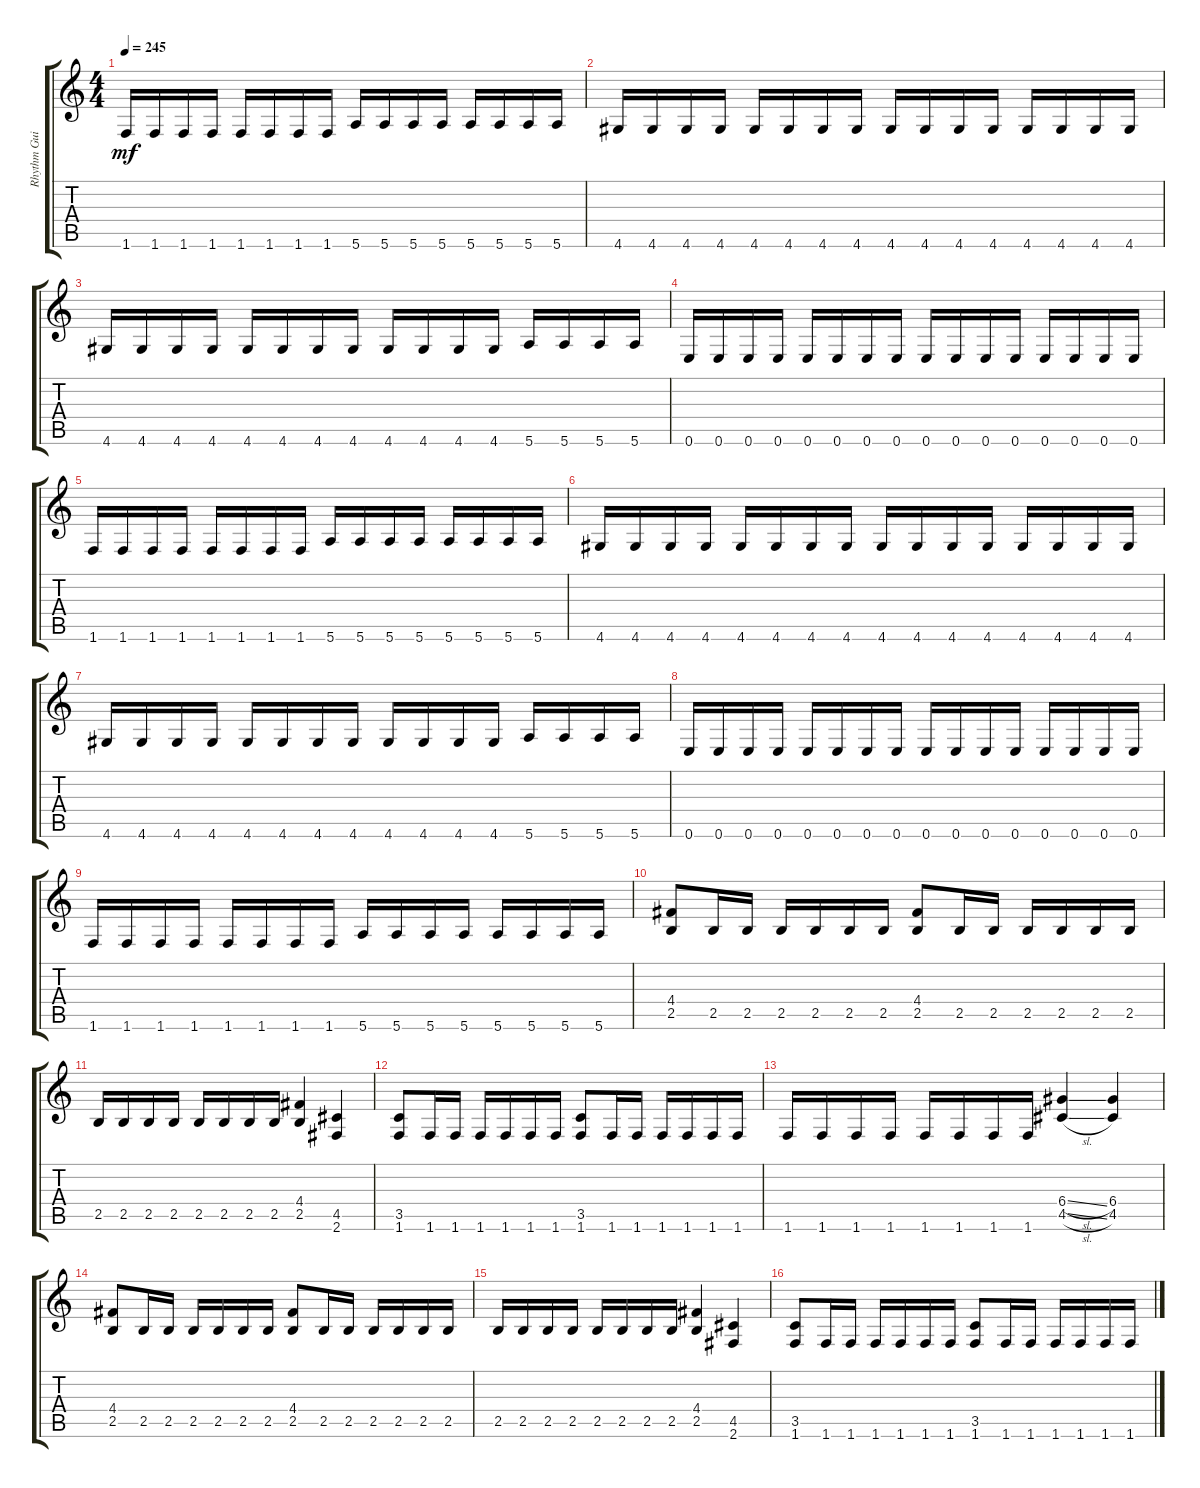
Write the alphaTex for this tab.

\track ("Rhythm Guitar" "Rhythm Gui") {instrument overdrivenguitar}
\staff {score tabs}
\tuning (E4 B3 G3 D3 A2 E2) {hide}
\ts (4 4)
\tempo 245
\clef g2
\ks c
1.6.16{dy mf} 1.6.16 1.6.16 1.6.16 1.6.16 1.6.16 1.6.16 1.6.16 5.6.16 5.6.16 5.6.16 5.6.16 5.6.16 5.6.16 5.6.16 5.6.16 |
4.6.16 4.6.16 4.6.16 4.6.16 4.6.16 4.6.16 4.6.16 4.6.16 4.6.16 4.6.16 4.6.16 4.6.16 4.6.16 4.6.16 4.6.16 4.6.16 |
4.6.16 4.6.16 4.6.16 4.6.16 4.6.16 4.6.16 4.6.16 4.6.16 4.6.16 4.6.16 4.6.16 4.6.16 5.6.16 5.6.16 5.6.16 5.6.16 |
0.6.16 0.6.16 0.6.16 0.6.16 0.6.16 0.6.16 0.6.16 0.6.16 0.6.16 0.6.16 0.6.16 0.6.16 0.6.16 0.6.16 0.6.16 0.6.16 |
1.6.16 1.6.16 1.6.16 1.6.16 1.6.16 1.6.16 1.6.16 1.6.16 5.6.16 5.6.16 5.6.16 5.6.16 5.6.16 5.6.16 5.6.16 5.6.16 |
4.6.16 4.6.16 4.6.16 4.6.16 4.6.16 4.6.16 4.6.16 4.6.16 4.6.16 4.6.16 4.6.16 4.6.16 4.6.16 4.6.16 4.6.16 4.6.16 |
4.6.16 4.6.16 4.6.16 4.6.16 4.6.16 4.6.16 4.6.16 4.6.16 4.6.16 4.6.16 4.6.16 4.6.16 5.6.16 5.6.16 5.6.16 5.6.16 |
0.6.16 0.6.16 0.6.16 0.6.16 0.6.16 0.6.16 0.6.16 0.6.16 0.6.16 0.6.16 0.6.16 0.6.16 0.6.16 0.6.16 0.6.16 0.6.16 |
1.6.16 1.6.16 1.6.16 1.6.16 1.6.16 1.6.16 1.6.16 1.6.16 5.6.16 5.6.16 5.6.16 5.6.16 5.6.16 5.6.16 5.6.16 5.6.16 |
(4.4 2.5).8 2.5.16 2.5.16 2.5.16 2.5.16 2.5.16 2.5.16 (4.4 2.5).8 2.5.16 2.5.16 2.5.16 2.5.16 2.5.16 2.5.16 |
2.5.16 2.5.16 2.5.16 2.5.16 2.5.16 2.5.16 2.5.16 2.5.16 (4.4 2.5).4 (4.5 2.6).4 |
(3.5 1.6).8 1.6.16 1.6.16 1.6.16 1.6.16 1.6.16 1.6.16 (3.5 1.6).8 1.6.16 1.6.16 1.6.16 1.6.16 1.6.16 1.6.16 |
1.6.16 1.6.16 1.6.16 1.6.16 1.6.16 1.6.16 1.6.16 1.6.16 (6.4{sl} 4.5{sl}).4 (6.4 4.5).4 |
(4.4 2.5).8 2.5.16 2.5.16 2.5.16 2.5.16 2.5.16 2.5.16 (4.4 2.5).8 2.5.16 2.5.16 2.5.16 2.5.16 2.5.16 2.5.16 |
2.5.16 2.5.16 2.5.16 2.5.16 2.5.16 2.5.16 2.5.16 2.5.16 (4.4 2.5).4 (4.5 2.6).4 |
(3.5 1.6).8 1.6.16 1.6.16 1.6.16 1.6.16 1.6.16 1.6.16 (3.5 1.6).8 1.6.16 1.6.16 1.6.16 1.6.16 1.6.16 1.6.16
